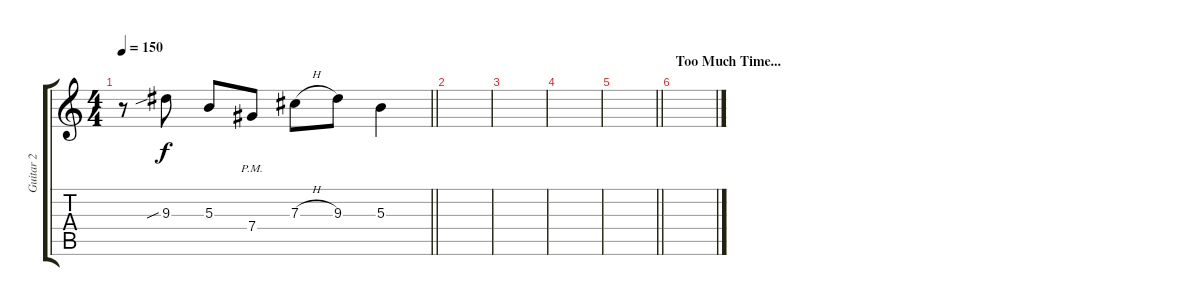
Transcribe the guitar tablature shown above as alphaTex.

\track ("Guitar 2" "Guitar 2") {instrument distortionguitar}
\staff {score tabs}
\tuning (Eb4 Bb3 Gb3 Db3 Ab2 Eb2) {hide}
\ts (4 4)
\tempo 150
\clef g2
\barLineRight lightlight
\ks c
r.8{dy mf} 9.3{sib}.8{dy f} 5.3.8 7.4{pm}.8 7.3{h}.8 9.3.8 5.3.4 |
|
|
|
\barLineRight lightlight
|
\section ("" "Too Much Time...")
